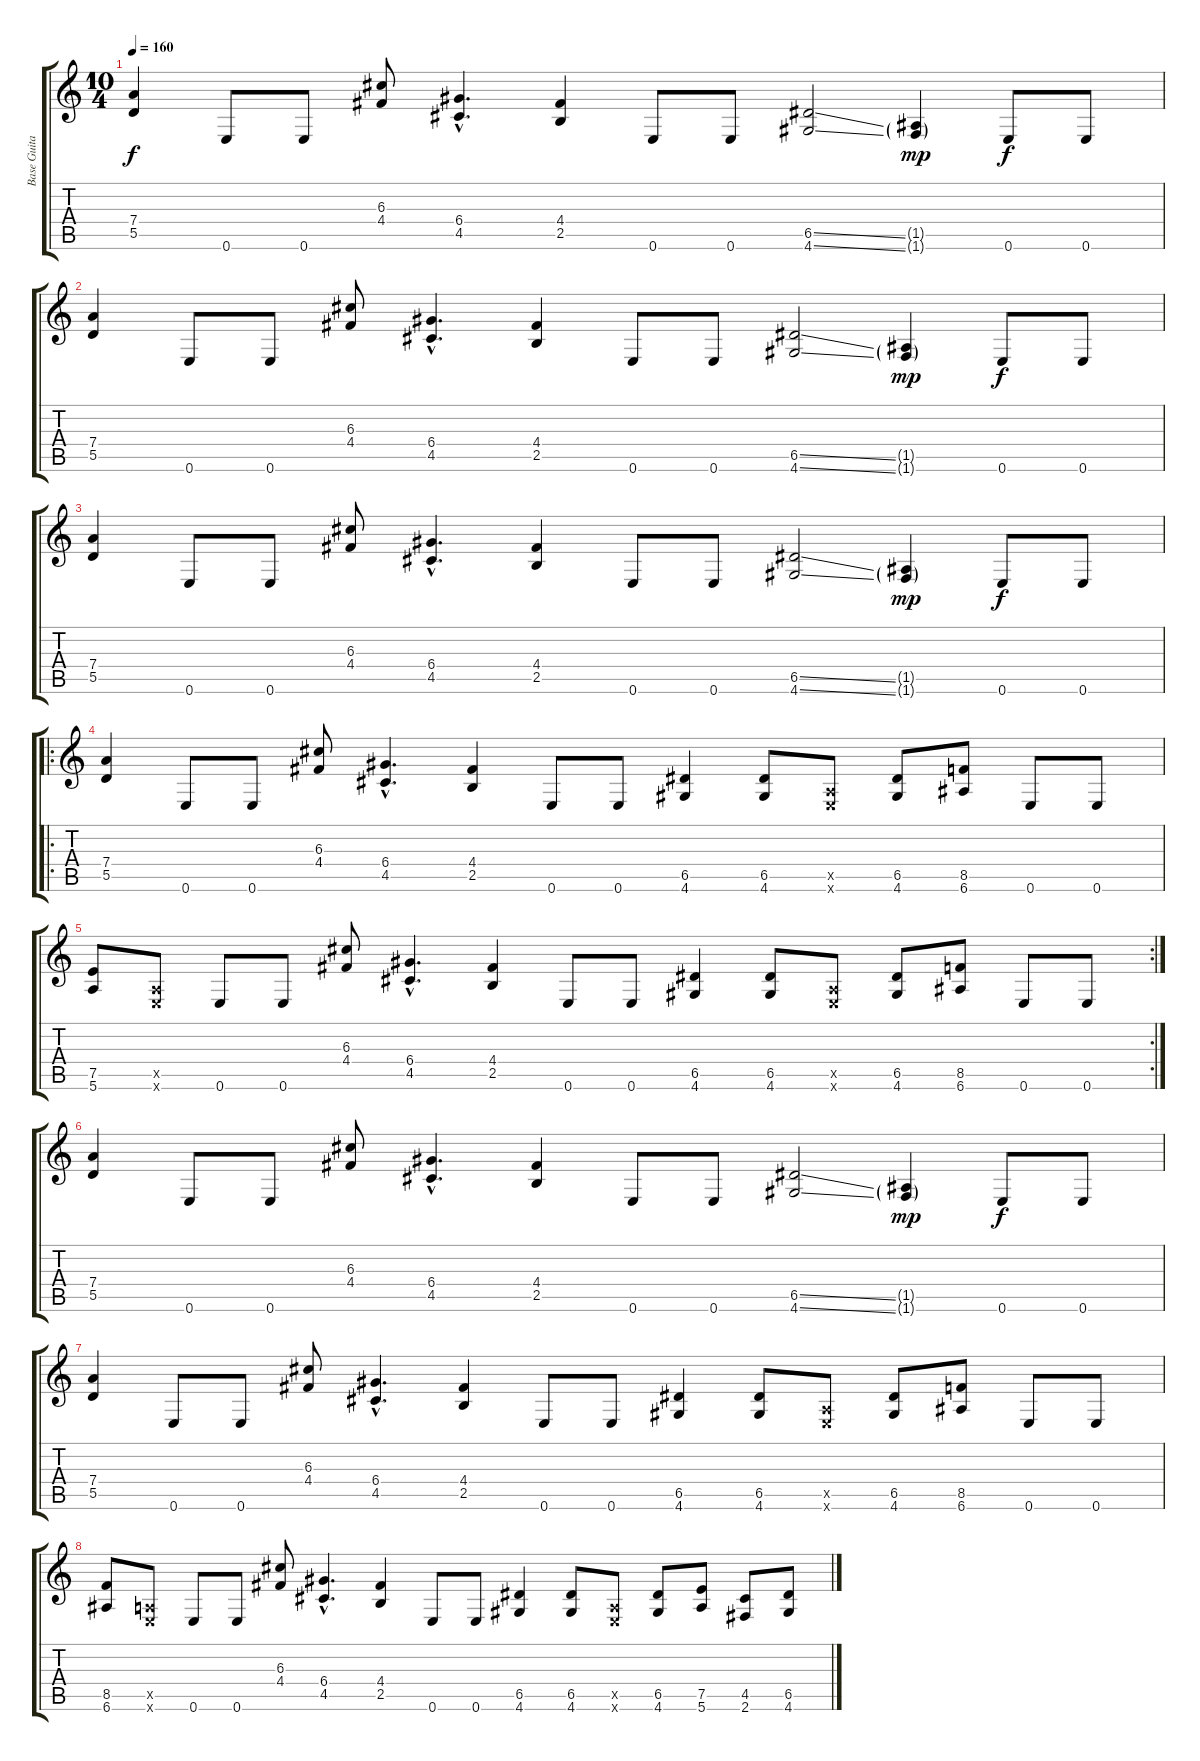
\track ("Base Guitar - Leo" "Base Guita") {instrument distortionguitar}
\staff {score tabs}
\tuning (E4 B3 G3 D3 A2 E2) {hide}
\ts (10 4)
\tempo 160
\clef g2
\ks c
(7.4 5.5).4{dy f} 0.6.8 0.6.8 (6.3 4.4).8 (6.4{hac} 4.5{hac}).4{d} (4.4 2.5).4 0.6.8 0.6.8 (6.5{ss} 4.6{ss}).2 (1.5{g} 1.6{g}).4{dy mp} 0.6.8{dy f} 0.6.8 |
(7.4 5.5).4 0.6.8 0.6.8 (6.3 4.4).8 (6.4{hac} 4.5{hac}).4{d} (4.4 2.5).4 0.6.8 0.6.8 (6.5{ss} 4.6{ss}).2 (1.5{g} 1.6{g}).4{dy mp} 0.6.8{dy f} 0.6.8 |
(7.4 5.5).4 0.6.8 0.6.8 (6.3 4.4).8 (6.4{hac} 4.5{hac}).4{d} (4.4 2.5).4 0.6.8 0.6.8 (6.5{ss} 4.6{ss}).2 (1.5{g} 1.6{g}).4{dy mp} 0.6.8{dy f} 0.6.8 |
\ro
(7.4 5.5).4 0.6.8 0.6.8 (6.3 4.4).8 (6.4{hac} 4.5{hac}).4{d} (4.4 2.5).4 0.6.8 0.6.8 (6.5 4.6).4 (6.5 4.6).8 (0.5{x} 0.6{x}).8 (6.5 4.6).8 (8.5 6.6).8 0.6.8 0.6.8 |
\rc 2
(7.5 5.6).8 (0.5{x} 0.6{x}).8 0.6.8 0.6.8 (6.3 4.4).8 (6.4{hac} 4.5{hac}).4{d} (4.4 2.5).4 0.6.8 0.6.8 (6.5 4.6).4 (6.5 4.6).8 (0.5{x} 0.6{x}).8 (6.5 4.6).8 (8.5 6.6).8 0.6.8 0.6.8 |
(7.4 5.5).4 0.6.8 0.6.8 (6.3 4.4).8 (6.4{hac} 4.5{hac}).4{d} (4.4 2.5).4 0.6.8 0.6.8 (6.5{ss} 4.6{ss}).2 (1.5{g} 1.6{g}).4{dy mp} 0.6.8{dy f} 0.6.8 |
(7.4 5.5).4 0.6.8 0.6.8 (6.3 4.4).8 (6.4{hac} 4.5{hac}).4{d} (4.4 2.5).4 0.6.8 0.6.8 (6.5 4.6).4 (6.5 4.6).8 (0.5{x} 0.6{x}).8 (6.5 4.6).8 (8.5 6.6).8 0.6.8 0.6.8 |
(8.5 6.6).8 (0.5{x} 0.6{x}).8 0.6.8 0.6.8 (6.3 4.4).8 (6.4{hac} 4.5{hac}).4{d} (4.4 2.5).4 0.6.8 0.6.8 (6.5 4.6).4 (6.5 4.6).8 (0.5{x} 0.6{x}).8 (6.5 4.6).8 (7.5 5.6).8 (4.5 2.6).8 (6.5 4.6).8
